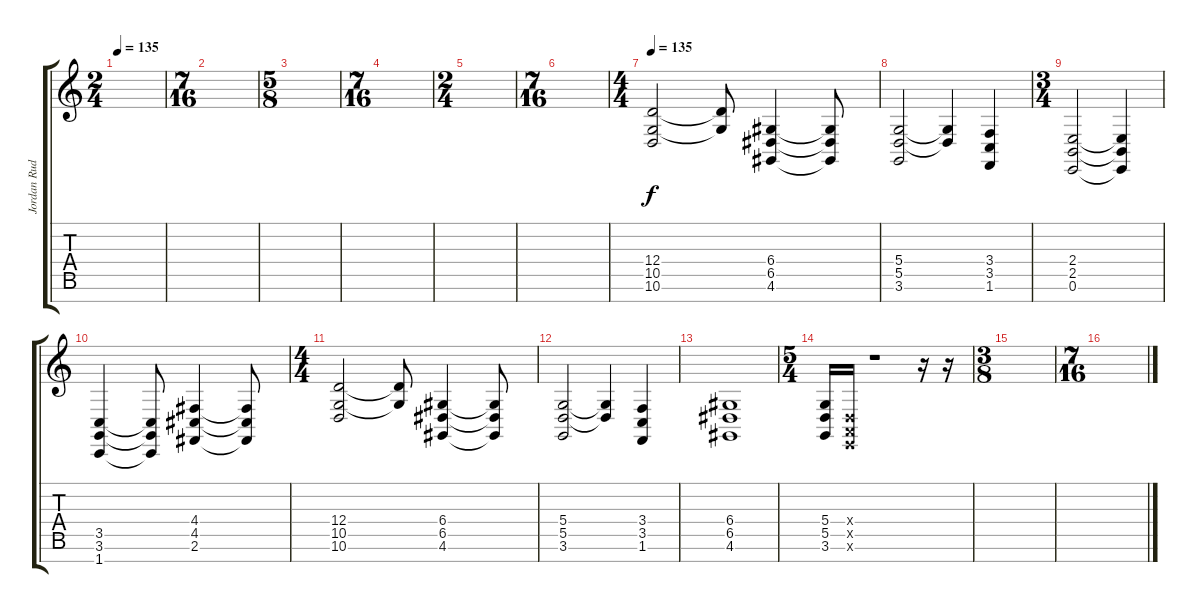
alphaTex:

\track ("Jordan Rudess Fill" "Jordan Rud") {instrument synthstrings2}
\staff {score tabs}
\tuning (E4 B3 G3 D3 A2 E2 B1) {hide}
\ts (2 4)
\tempo 135
\clef g2
\ks c
|
\ts (7 16)
|
\ts (5 8)
|
\ts (7 16)
|
\ts (2 4)
|
\ts (7 16)
|
\ts (4 4)
\tempo 135
(12.4 10.5 10.6).2{volume 10 instrument lead2sawtooth} (12.4{t} 10.5{t}).8 (6.4 6.5 4.6).4 (6.4{t} 6.5{t} 4.6{t}).8 |
(5.4 5.5 3.6).2 (5.4{t} 5.5{t}).4 (3.4 3.5 1.6).4 |
\ts (3 4)
(2.4 2.5 0.6).2 (2.4{t} 2.5{t} 0.6{t}).4 |
(3.5 3.6 1.7).4 (3.5{t} 3.6{t} 1.7{t}).8 (4.4 4.5 2.6).4 (4.4{t} 4.5{t} 2.6{t}).8 |
\ts (4 4)
(12.4 10.5 10.6).2 (12.4{t} 10.5{t}).8 (6.4 6.5 4.6).4 (6.4{t} 6.5{t} 4.6{t}).8 |
(5.4 5.5 3.6).2 (5.4{t} 5.5{t}).4 (3.4 3.5 1.6).4 |
(6.4 6.5 4.6).1 |
\ts (5 4)
(5.4 5.5 3.6).16 (0.4{x} 0.5{x} 0.6{x}).16 r.1 r.16 r.16 |
\ts (3 8)
|
\ts (7 16)
